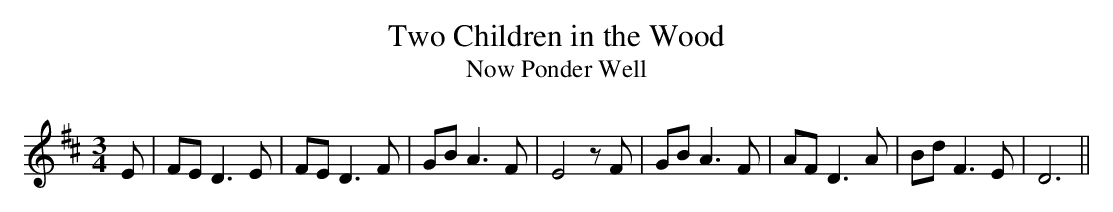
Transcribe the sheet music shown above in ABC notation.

X:1
T:Two Children in the Wood
T:Now Ponder Well
L:1/8
M:3/4
K:D
E|FE D3E|FE D3F|GB A3F|E4 zF|GB A3F|AF D3A|Bd F3E|D6||
